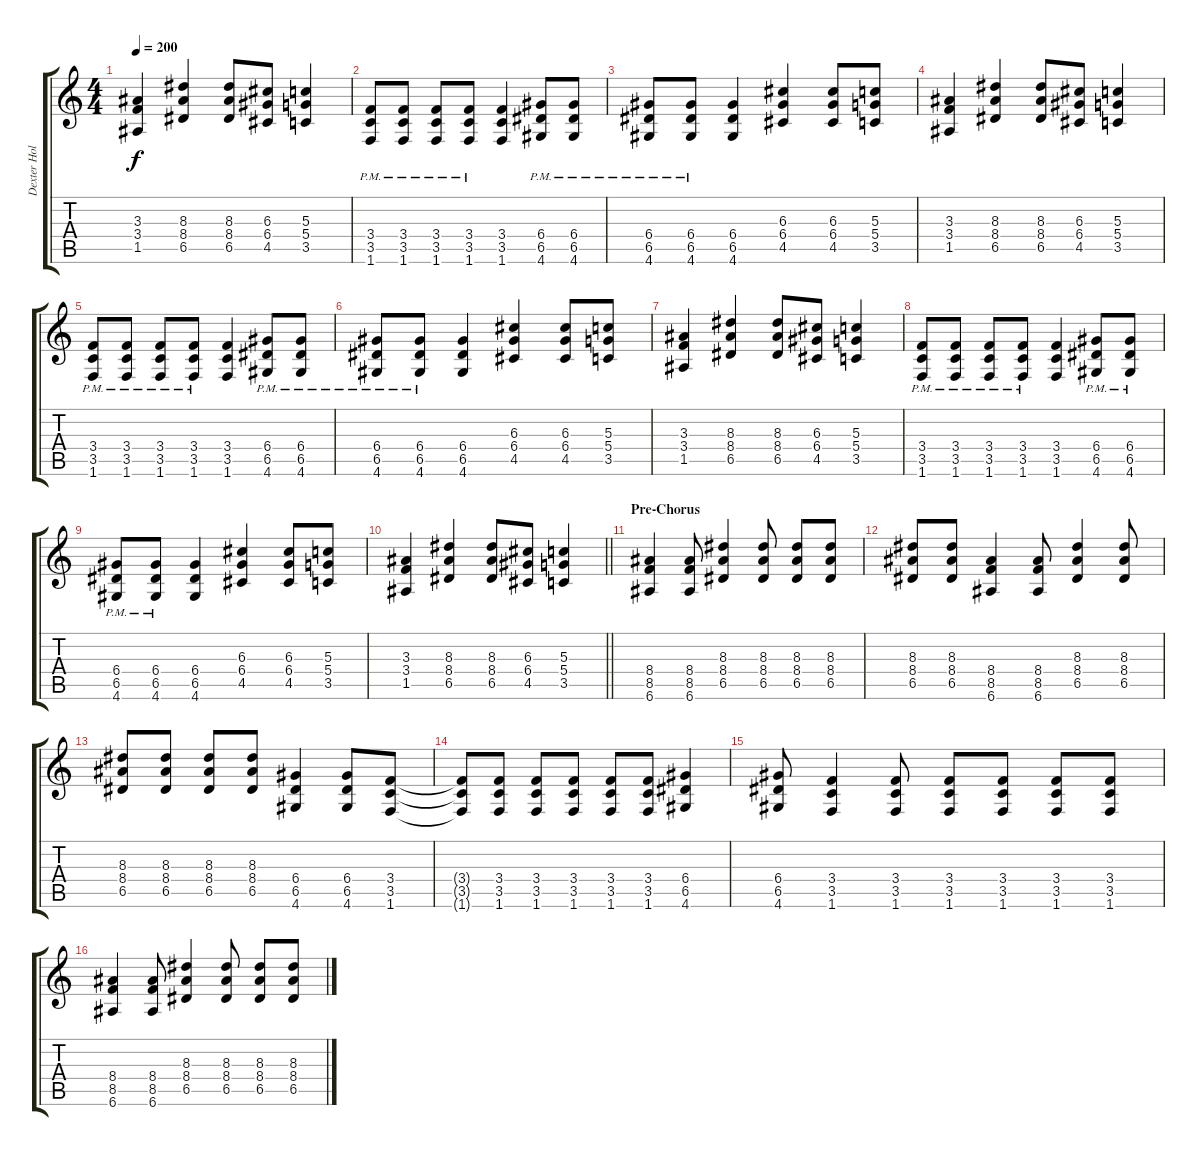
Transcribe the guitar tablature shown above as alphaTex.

\track ("Dexter Holland" "Dexter Hol") {instrument distortionguitar}
\staff {score tabs}
\tuning (E4 B3 G3 D3 A2 E2) {hide}
\ts (4 4)
\tempo 200
\clef g2
\ks c
(3.3 3.4 1.5).4{dy f} (8.3 8.4 6.5).4 (8.3 8.4 6.5).8 (6.3 6.4 4.5).8 (5.3 5.4 3.5).4 |
(3.4{pm} 3.5{pm} 1.6{pm}).8 (3.4{pm} 3.5{pm} 1.6{pm}).8 (3.4{pm} 3.5{pm} 1.6{pm}).8 (3.4{pm} 3.5{pm} 1.6{pm}).8 (3.4 3.5 1.6).4 (6.4{pm} 6.5{pm} 4.6{pm}).8 (6.4{pm} 6.5{pm} 4.6{pm}).8 |
(6.4{pm} 6.5{pm} 4.6{pm}).8 (6.4{pm} 6.5{pm} 4.6{pm}).8 (6.4 6.5 4.6).4 (6.3 6.4 4.5).4 (6.3 6.4 4.5).8 (5.3 5.4 3.5).8 |
(3.3 3.4 1.5).4 (8.3 8.4 6.5).4 (8.3 8.4 6.5).8 (6.3 6.4 4.5).8 (5.3 5.4 3.5).4 |
(3.4{pm} 3.5{pm} 1.6{pm}).8 (3.4{pm} 3.5{pm} 1.6{pm}).8 (3.4{pm} 3.5{pm} 1.6{pm}).8 (3.4{pm} 3.5{pm} 1.6{pm}).8 (3.4 3.5 1.6).4 (6.4{pm} 6.5{pm} 4.6{pm}).8 (6.4{pm} 6.5{pm} 4.6{pm}).8 |
(6.4{pm} 6.5{pm} 4.6{pm}).8 (6.4{pm} 6.5{pm} 4.6{pm}).8 (6.4 6.5 4.6).4 (6.3 6.4 4.5).4 (6.3 6.4 4.5).8 (5.3 5.4 3.5).8 |
(3.3 3.4 1.5).4 (8.3 8.4 6.5).4 (8.3 8.4 6.5).8 (6.3 6.4 4.5).8 (5.3 5.4 3.5).4 |
(3.4{pm} 3.5{pm} 1.6{pm}).8 (3.4{pm} 3.5{pm} 1.6{pm}).8 (3.4{pm} 3.5{pm} 1.6{pm}).8 (3.4{pm} 3.5{pm} 1.6{pm}).8 (3.4 3.5 1.6).4 (6.4{pm} 6.5{pm} 4.6{pm}).8 (6.4{pm} 6.5{pm} 4.6{pm}).8 |
(6.4{pm} 6.5{pm} 4.6{pm}).8 (6.4{pm} 6.5{pm} 4.6{pm}).8 (6.4 6.5 4.6).4 (6.3 6.4 4.5).4 (6.3 6.4 4.5).8 (5.3 5.4 3.5).8 |
\barLineRight lightlight
(3.3 3.4 1.5).4 (8.3 8.4 6.5).4 (8.3 8.4 6.5).8 (6.3 6.4 4.5).8 (5.3 5.4 3.5).4 |
\section ("" "Pre-Chorus")
(8.4 8.5 6.6).4 (8.4 8.5 6.6).8 (8.3 8.4 6.5).4 (8.3 8.4 6.5).8 (8.3 8.4 6.5).8 (8.3 8.4 6.5).8 |
(8.3 8.4 6.5).8 (8.3 8.4 6.5).8 (8.4 8.5 6.6).4 (8.4 8.5 6.6).8 (8.3 8.4 6.5).4 (8.3 8.4 6.5).8 |
(8.3 8.4 6.5).8 (8.3 8.4 6.5).8 (8.3 8.4 6.5).8 (8.3 8.4 6.5).8 (6.4 6.5 4.6).4 (6.4 6.5 4.6).8 (3.4 3.5 1.6).8 |
(3.4{t} 3.5{t} 1.6{t}).8 (3.4 3.5 1.6).8 (3.4 3.5 1.6).8 (3.4 3.5 1.6).8 (3.4 3.5 1.6).8 (3.4 3.5 1.6).8 (6.4 6.5 4.6).4 |
(6.4 6.5 4.6).8 (3.4 3.5 1.6).4 (3.4 3.5 1.6).8 (3.4 3.5 1.6).8 (3.4 3.5 1.6).8 (3.4 3.5 1.6).8 (3.4 3.5 1.6).8 |
(8.4 8.5 6.6).4 (8.4 8.5 6.6).8 (8.3 8.4 6.5).4 (8.3 8.4 6.5).8 (8.3 8.4 6.5).8 (8.3 8.4 6.5).8
